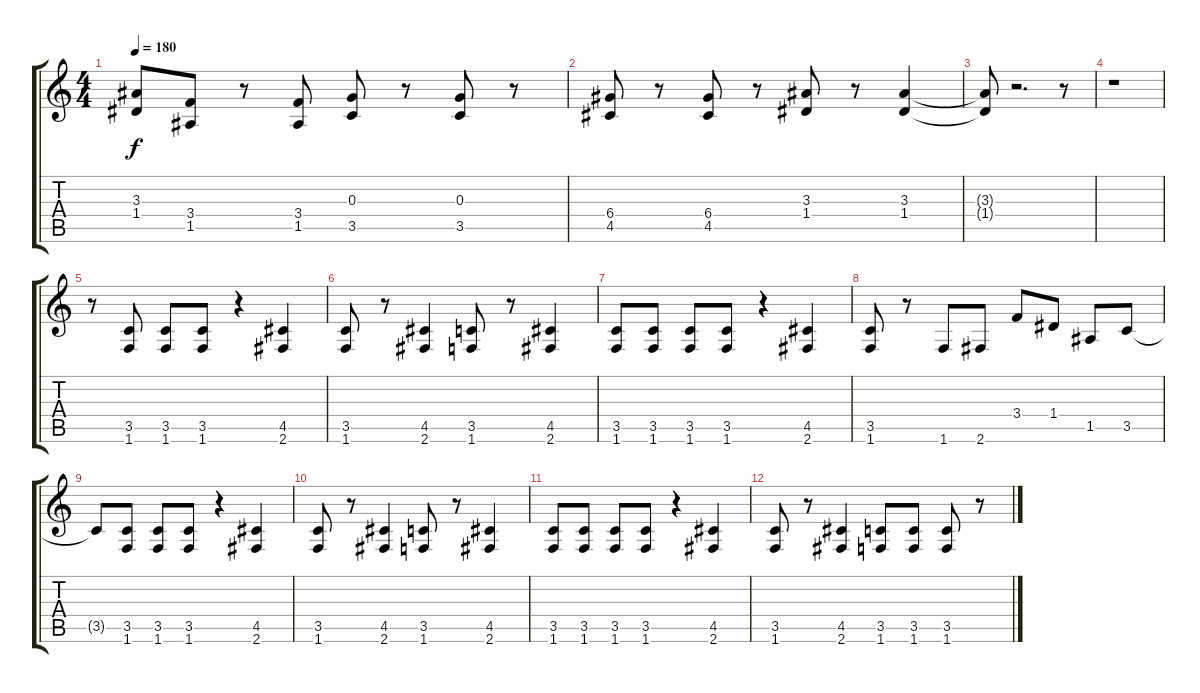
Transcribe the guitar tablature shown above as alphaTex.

\track "" {instrument acousticguitarnylon}
\staff {score tabs}
\tuning (E4 B3 G3 D3 A2 E2) {hide}
\ts (4 4)
\tempo 180
\clef g2
\ks c
(3.3{t} 1.4{t}).8{dy f} (3.4 1.5).8 r.8 (3.4 1.5).8 (0.3 3.5).8 r.8 (0.3 3.5).8 r.8 |
(6.4 4.5).8 r.8 (6.4 4.5).8 r.8 (3.3 1.4).8 r.8 (3.3 1.4).4 |
(3.3{t} 1.4{t}).8 r.2{d} r.8 |
r.1 |
r.8 (3.5 1.6).8 (3.5 1.6).8 (3.5 1.6).8 r.4 (4.5 2.6).4 |
(3.5 1.6).8 r.8 (4.5 2.6).4 (3.5 1.6).8 r.8 (4.5 2.6).4 |
(3.5 1.6).8 (3.5 1.6).8 (3.5 1.6).8 (3.5 1.6).8 r.4 (4.5 2.6).4 |
(3.5 1.6).8 r.8 1.6.8 2.6.8 3.4.8 1.4.8 1.5.8 3.5.8 |
3.5{t}.8 (3.5 1.6).8 (3.5 1.6).8 (3.5 1.6).8 r.4 (4.5 2.6).4 |
(3.5 1.6).8 r.8 (4.5 2.6).4 (3.5 1.6).8 r.8 (4.5 2.6).4 |
(3.5 1.6).8 (3.5 1.6).8 (3.5 1.6).8 (3.5 1.6).8 r.4 (4.5 2.6).4 |
(3.5 1.6).8 r.8 (4.5 2.6).4 (3.5 1.6).8 (3.5 1.6).8 (3.5 1.6).8 r.8
